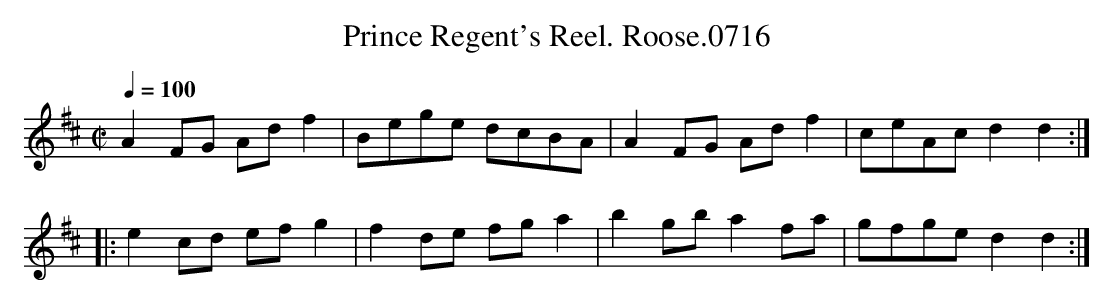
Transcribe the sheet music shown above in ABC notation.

X:1
T:Prince Regent's Reel. Roose.0716
M:C|
L:1/8
Q:1/4=100
K:D
A2FG Adf2 | Bege dcBA | A2FG Adf2 | ceAc d2d2 :|
|: e2cd efg2 | f2de fga2 | b2gb a2fa | gfge d2d2 :|
